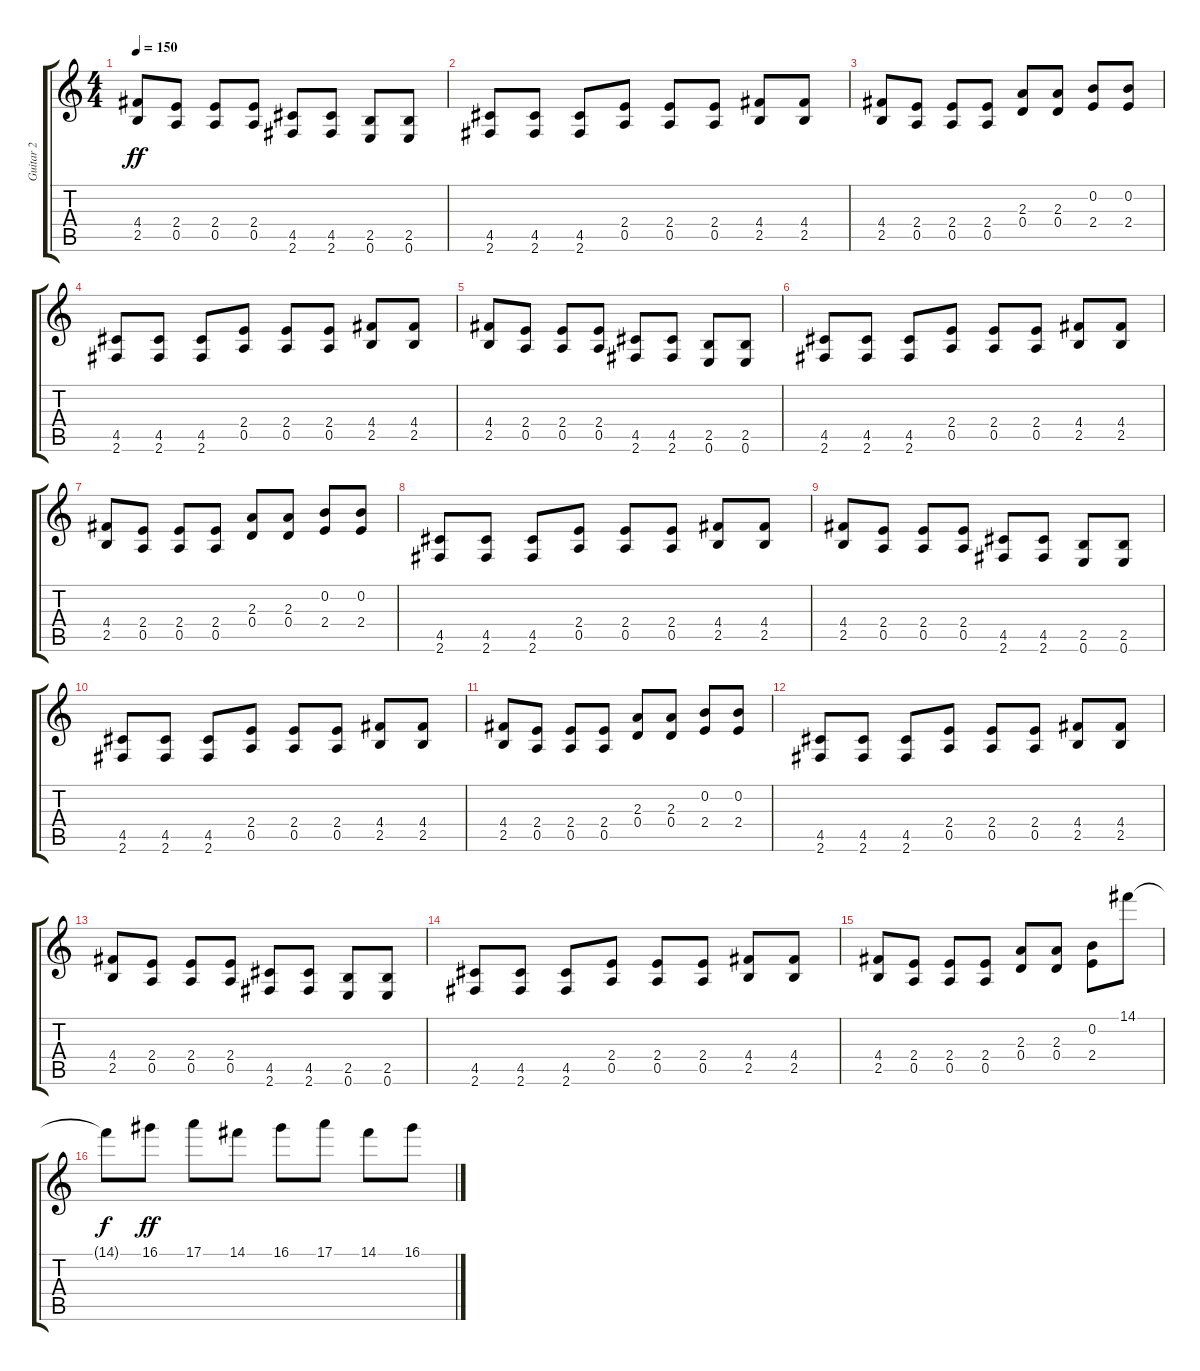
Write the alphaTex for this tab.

\track ("Guitar 2" "Guitar 2") {instrument overdrivenguitar}
\staff {score tabs}
\tuning (E4 B3 G3 D3 A2 E2) {hide}
\ts (4 4)
\tempo 150
\clef g2
\ks c
(4.4 2.5).8{dy ff} (2.4 0.5).8 (2.4 0.5).8 (2.4 0.5).8 (4.5 2.6).8 (4.5 2.6).8 (2.5 0.6).8 (2.5 0.6).8 |
(4.5 2.6).8 (4.5 2.6).8 (4.5 2.6).8 (2.4 0.5).8 (2.4 0.5).8 (2.4 0.5).8 (4.4 2.5).8 (4.4 2.5).8 |
(4.4 2.5).8 (2.4 0.5).8 (2.4 0.5).8 (2.4 0.5).8 (2.3 0.4).8 (2.3 0.4).8 (0.2 2.4).8 (0.2 2.4).8 |
(4.5 2.6).8 (4.5 2.6).8 (4.5 2.6).8 (2.4 0.5).8 (2.4 0.5).8 (2.4 0.5).8 (4.4 2.5).8 (4.4 2.5).8 |
(4.4 2.5).8 (2.4 0.5).8 (2.4 0.5).8 (2.4 0.5).8 (4.5 2.6).8 (4.5 2.6).8 (2.5 0.6).8 (2.5 0.6).8 |
(4.5 2.6).8 (4.5 2.6).8 (4.5 2.6).8 (2.4 0.5).8 (2.4 0.5).8 (2.4 0.5).8 (4.4 2.5).8 (4.4 2.5).8 |
(4.4 2.5).8 (2.4 0.5).8 (2.4 0.5).8 (2.4 0.5).8 (2.3 0.4).8 (2.3 0.4).8 (0.2 2.4).8 (0.2 2.4).8 |
(4.5 2.6).8 (4.5 2.6).8 (4.5 2.6).8 (2.4 0.5).8 (2.4 0.5).8 (2.4 0.5).8 (4.4 2.5).8 (4.4 2.5).8 |
(4.4 2.5).8 (2.4 0.5).8 (2.4 0.5).8 (2.4 0.5).8 (4.5 2.6).8 (4.5 2.6).8 (2.5 0.6).8 (2.5 0.6).8 |
(4.5 2.6).8 (4.5 2.6).8 (4.5 2.6).8 (2.4 0.5).8 (2.4 0.5).8 (2.4 0.5).8 (4.4 2.5).8 (4.4 2.5).8 |
(4.4 2.5).8 (2.4 0.5).8 (2.4 0.5).8 (2.4 0.5).8 (2.3 0.4).8 (2.3 0.4).8 (0.2 2.4).8 (0.2 2.4).8 |
(4.5 2.6).8 (4.5 2.6).8 (4.5 2.6).8 (2.4 0.5).8 (2.4 0.5).8 (2.4 0.5).8 (4.4 2.5).8 (4.4 2.5).8 |
(4.4 2.5).8 (2.4 0.5).8 (2.4 0.5).8 (2.4 0.5).8 (4.5 2.6).8 (4.5 2.6).8 (2.5 0.6).8 (2.5 0.6).8 |
(4.5 2.6).8 (4.5 2.6).8 (4.5 2.6).8 (2.4 0.5).8 (2.4 0.5).8 (2.4 0.5).8 (4.4 2.5).8 (4.4 2.5).8 |
(4.4 2.5).8 (2.4 0.5).8 (2.4 0.5).8 (2.4 0.5).8 (2.3 0.4).8 (2.3 0.4).8 (0.2 2.4).8 14.1.8{instrument distortionguitar} |
14.1{t}.8{dy f} 16.1.8{dy ff} 17.1.8 14.1.8 16.1.8 17.1.8 14.1.8 16.1.8
